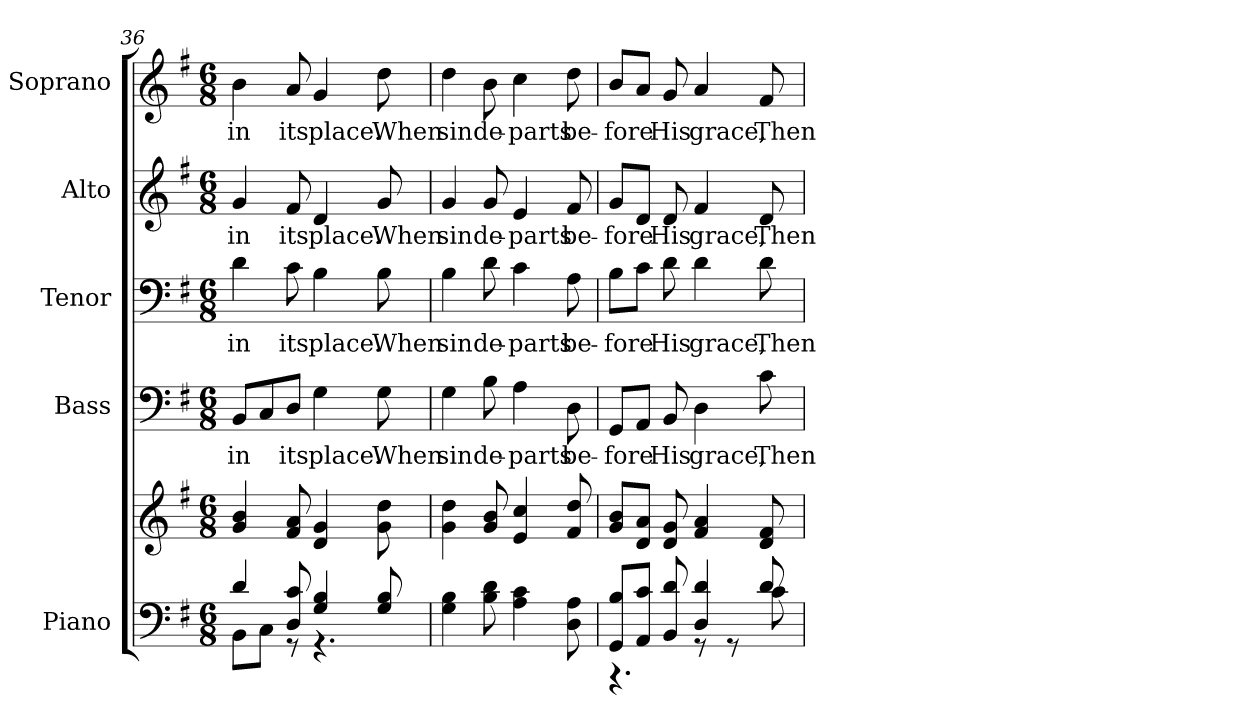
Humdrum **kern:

**kern	**kern	**kern	**text	**kern	**text	**kern	**text	**kern	**text
*part5	*part5	*part4	*part4	*part3	*part3	*part2	*part2	*part1	*part1
*staff6	*staff5	*staff4	*staff4	*staff3	*staff3	*staff2	*staff2	*staff1	*staff1
*I"Piano	*	*I"Bass	*	*I"Tenor	*	*I"Alto	*	*I"Soprano	*
*I'Pno.	*	*I'B.	*	*I'T.	*	*I'A.	*	*I'S.	*
*clefF4	*clefG2	*clefF4	*	*clefF4	*	*clefG2	*	*clefG2	*
*k[f#]	*k[f#]	*k[f#]	*	*k[f#]	*	*k[f#]	*	*k[f#]	*
*G:	*G:	*G:	*	*G:	*	*G:	*	*G:	*
*M6/8	*M6/8	*M6/8	*	*M6/8	*	*M6/8	*	*M6/8	*
=36	=36	=36	=36	=36	=36	=36	=36	=36	=36
*^	*	*	*	*	*	*	*	*	*
!	!	!	!	!LO:LY:b:color=#000000	!	!	!	!	!	!
!	!	!	!	!	!	!LO:LY:b:color=#000000	!	!	!	!
!	!	!	!	!	!	!	!	!LO:LY:b:color=#000000	!	!
!	!	!	!	!	!	!	!	!	!	!LO:LY:b:color=#000000
4di/	8BBi\L	4gi/ 4bi	8BBi/L	in	4di\	in	4gi/	in	4bi\	in
.	8Ci\J	.	8Ci/	.	.	.	.	.	.	.
!	!	!	!	!LO:LY:b:color=#000000	!	!	!	!	!	!
!	!	!	!	!	!	!LO:LY:b:color=#000000	!	!	!	!
!	!	!	!	!	!	!	!	!LO:LY:b:color=#000000	!	!
!	!	!	!	!	!	!	!	!	!	!LO:LY:b:color=#000000
8Di/ 8ci	8r	8f#i/ 8ai	8Di/J	its	8ci\	its	8f#i/	its	8ai/	its
!	!	!	!	!LO:LY:b:color=#000000	!	!	!	!	!	!
!	!	!	!	!	!	!LO:LY:b:color=#000000	!	!	!	!
!	!	!	!	!	!	!	!	!LO:LY:b:color=#000000	!	!
!	!	!	!	!	!	!	!	!	!	!LO:LY:b:color=#000000
4Gi/ 4Bi	4.r	4di/ 4gi	4Gi\	place.	4Bi\	place.	4di/	place.	4gi/	place.
!	!	!	!	!LO:LY:b:color=#000000	!	!	!	!	!	!
!	!	!	!	!	!	!LO:LY:b:color=#000000	!	!	!	!
!	!	!	!	!	!	!	!	!LO:LY:b:color=#000000	!	!
!	!	!	!	!	!	!	!	!	!	!LO:LY:b:color=#000000
8Gi/ 8Bi	.	8gi\ 8ddi	8Gi\	When	8Bi\	When	8gi/	When	8ddi\	When
*v	*v	*	*	*	*	*	*	*	*	*
!!LO:PB:g=z
=37	=37	=37	=37	=37	=37	=37	=37	=37	=37
!	!	!	!LO:LY:b:color=#000000	!	!	!	!	!	!
!	!	!	!	!	!LO:LY:b:color=#000000	!	!	!	!
!	!	!	!	!	!	!	!LO:LY:b:color=#000000	!	!
!	!	!	!	!	!	!	!	!	!LO:LY:b:color=#000000
4Gi\ 4Bi	4gi\ 4ddi	4Gi\	sin	4Bi\	sin	4gi/	sin	4ddi\	sin
!	!	!	!LO:LY:b:color=#000000	!	!	!	!	!	!
!	!	!	!	!	!LO:LY:b:color=#000000	!	!	!	!
!	!	!	!	!	!	!	!LO:LY:b:color=#000000	!	!
!	!	!	!	!	!	!	!	!	!LO:LY:b:color=#000000
8Bi\ 8di	8gi/ 8bi	8Bi\	de-	8di\	de-	8gi/	de-	8bi\	de-
!	!	!	!LO:LY:b:color=#000000	!	!	!	!	!	!
!	!	!	!	!	!LO:LY:b:color=#000000	!	!	!	!
!	!	!	!	!	!	!	!LO:LY:b:color=#000000	!	!
!	!	!	!	!	!	!	!	!	!LO:LY:b:color=#000000
4Ai\ 4ci	4ei/ 4cci	4Ai\	-parts	4ci\	-parts	4ei/	-parts	4cci\	-parts
!	!	!	!LO:LY:b:color=#000000	!	!	!	!	!	!
!	!	!	!	!	!LO:LY:b:color=#000000	!	!	!	!
!	!	!	!	!	!	!	!LO:LY:b:color=#000000	!	!
!	!	!	!	!	!	!	!	!	!LO:LY:b:color=#000000
8Di\ 8Ai	8f#i/ 8ddi	8Di\	be-	8Ai\	be-	8f#i/	be-	8ddi\	be-
=38	=38	=38	=38	=38	=38	=38	=38	=38	=38
*^	*	*	*	*	*	*	*	*	*
!	!	!	!	!LO:LY:b:color=#000000	!	!	!	!	!	!
!	!	!	!	!	!	!LO:LY:b:color=#000000	!	!	!	!
!	!	!	!	!	!	!	!	!LO:LY:b:color=#000000	!	!
!	!	!	!	!	!	!	!	!	!	!LO:LY:b:color=#000000
8GGi/ 8BiL	4.r	8gi/ 8biL	8GGi/L	-fore	8Bi\L	-fore	8gi/L	-fore	8bi/L	-fore
8AAi/ 8ciJ	.	8di/ 8aiJ	8AAi/J	.	8ci\J	.	8di/J	.	8ai/J	.
!	!	!	!	!LO:LY:b:color=#000000	!	!	!	!	!	!
!	!	!	!	!	!	!LO:LY:b:color=#000000	!	!	!	!
!	!	!	!	!	!	!	!	!LO:LY:b:color=#000000	!	!
!	!	!	!	!	!	!	!	!	!	!LO:LY:b:color=#000000
8BBi/ 8di	.	8di/ 8gi	8BBi/	His	8di\	His	8di/	His	8gi/	His
!	!	!	!	!LO:LY:b:color=#000000	!	!	!	!	!	!
!	!	!	!	!	!	!LO:LY:b:color=#000000	!	!	!	!
!	!	!	!	!	!	!	!	!LO:LY:b:color=#000000	!	!
!	!	!	!	!	!	!	!	!	!	!LO:LY:b:color=#000000
4Di/ 4di	8r	4f#i/ 4ai	4Di\	grace,	4di\	grace,	4f#i/	grace,	4ai/	grace,
.	8r	.	.	.	.	.	.	.	.	.
!	!	!	!	!LO:LY:b:color=#000000	!	!	!	!	!	!
!	!	!	!	!	!	!LO:LY:b:color=#000000	!	!	!	!
!	!	!	!	!	!	!	!	!LO:LY:b:color=#000000	!	!
!	!	!	!	!	!	!	!	!	!	!LO:LY:b:color=#000000
8di/	8ci\	8di/ 8f#i	8ci\	Then	8di\	Then	8di/	Then	8f#i/	Then
*v	*v	*	*	*	*	*	*	*	*	*
=	=	=	=	=	=	=	=	=	=
*-	*-	*-	*-	*-	*-	*-	*-	*-	*-
